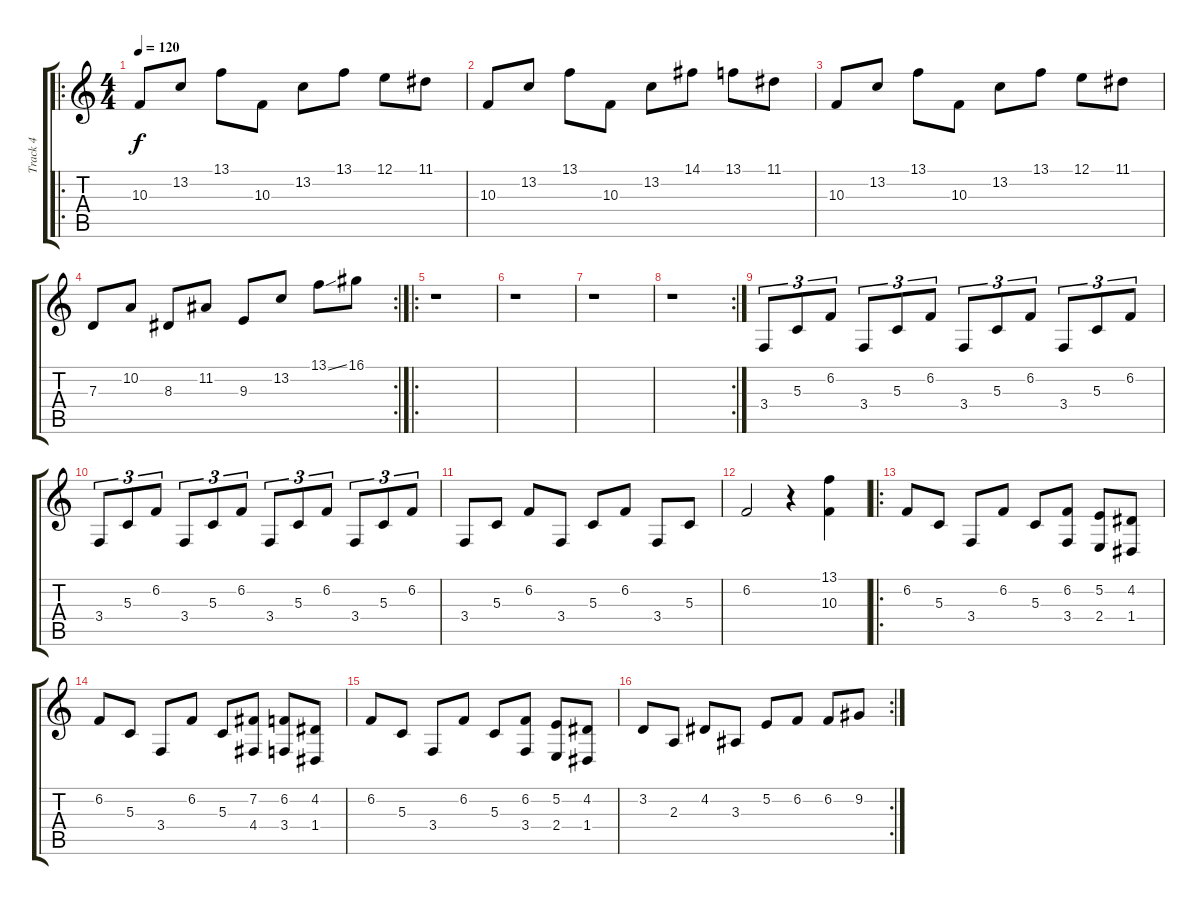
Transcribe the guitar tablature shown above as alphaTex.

\track ("Track 4" "Track 4") {instrument cello}
\staff {score tabs}
\tuning (E4 B3 G3 D3 A2 D2) {hide}
\ro
\ts (4 4)
\tempo 120
\clef g2
\ks c
10.3.8{dy f} 13.2.8 13.1.8 10.3.8 13.2.8 13.1.8 12.1.8 11.1.8 |
10.3.8 13.2.8 13.1.8 10.3.8 13.2.8 14.1.8 13.1.8 11.1.8 |
10.3.8 13.2.8 13.1.8 10.3.8 13.2.8 13.1.8 12.1.8 11.1.8 |
\rc 2
7.3.8 10.2.8 8.3.8 11.2.8 9.3.8 13.2.8 13.1{ss}.8 16.1.8 |
\ro
r.1 |
r.1 |
r.1 |
\rc 2
r.1 |
3.4.8{tu (3 2)} 5.3.8{tu (3 2)} 6.2.8{tu (3 2)} 3.4.8{tu (3 2)} 5.3.8{tu (3 2)} 6.2.8{tu (3 2)} 3.4.8{tu (3 2)} 5.3.8{tu (3 2)} 6.2.8{tu (3 2)} 3.4.8{tu (3 2)} 5.3.8{tu (3 2)} 6.2.8{tu (3 2)} |
3.4.8{tu (3 2)} 5.3.8{tu (3 2)} 6.2.8{tu (3 2)} 3.4.8{tu (3 2)} 5.3.8{tu (3 2)} 6.2.8{tu (3 2)} 3.4.8{tu (3 2)} 5.3.8{tu (3 2)} 6.2.8{tu (3 2)} 3.4.8{tu (3 2)} 5.3.8{tu (3 2)} 6.2.8{tu (3 2)} |
3.4.8 5.3.8 6.2.8 3.4.8 5.3.8 6.2.8 3.4.8 5.3.8 |
6.2.2 r.4 (13.1 10.3).4 |
\ro
6.2.8 5.3.8 3.4.8 6.2.8 5.3.8 (6.2 3.4).8 (5.2 2.4).8 (4.2 1.4).8 |
6.2.8 5.3.8 3.4.8 6.2.8 5.3.8 (7.2 4.4).8 (6.2 3.4).8 (4.2 1.4).8 |
6.2.8 5.3.8 3.4.8 6.2.8 5.3.8 (6.2 3.4).8 (5.2 2.4).8 (4.2 1.4).8 |
\rc 2
3.2.8 2.3.8 4.2.8 3.3.8 5.2.8 6.2.8 6.2.8 9.2.8
